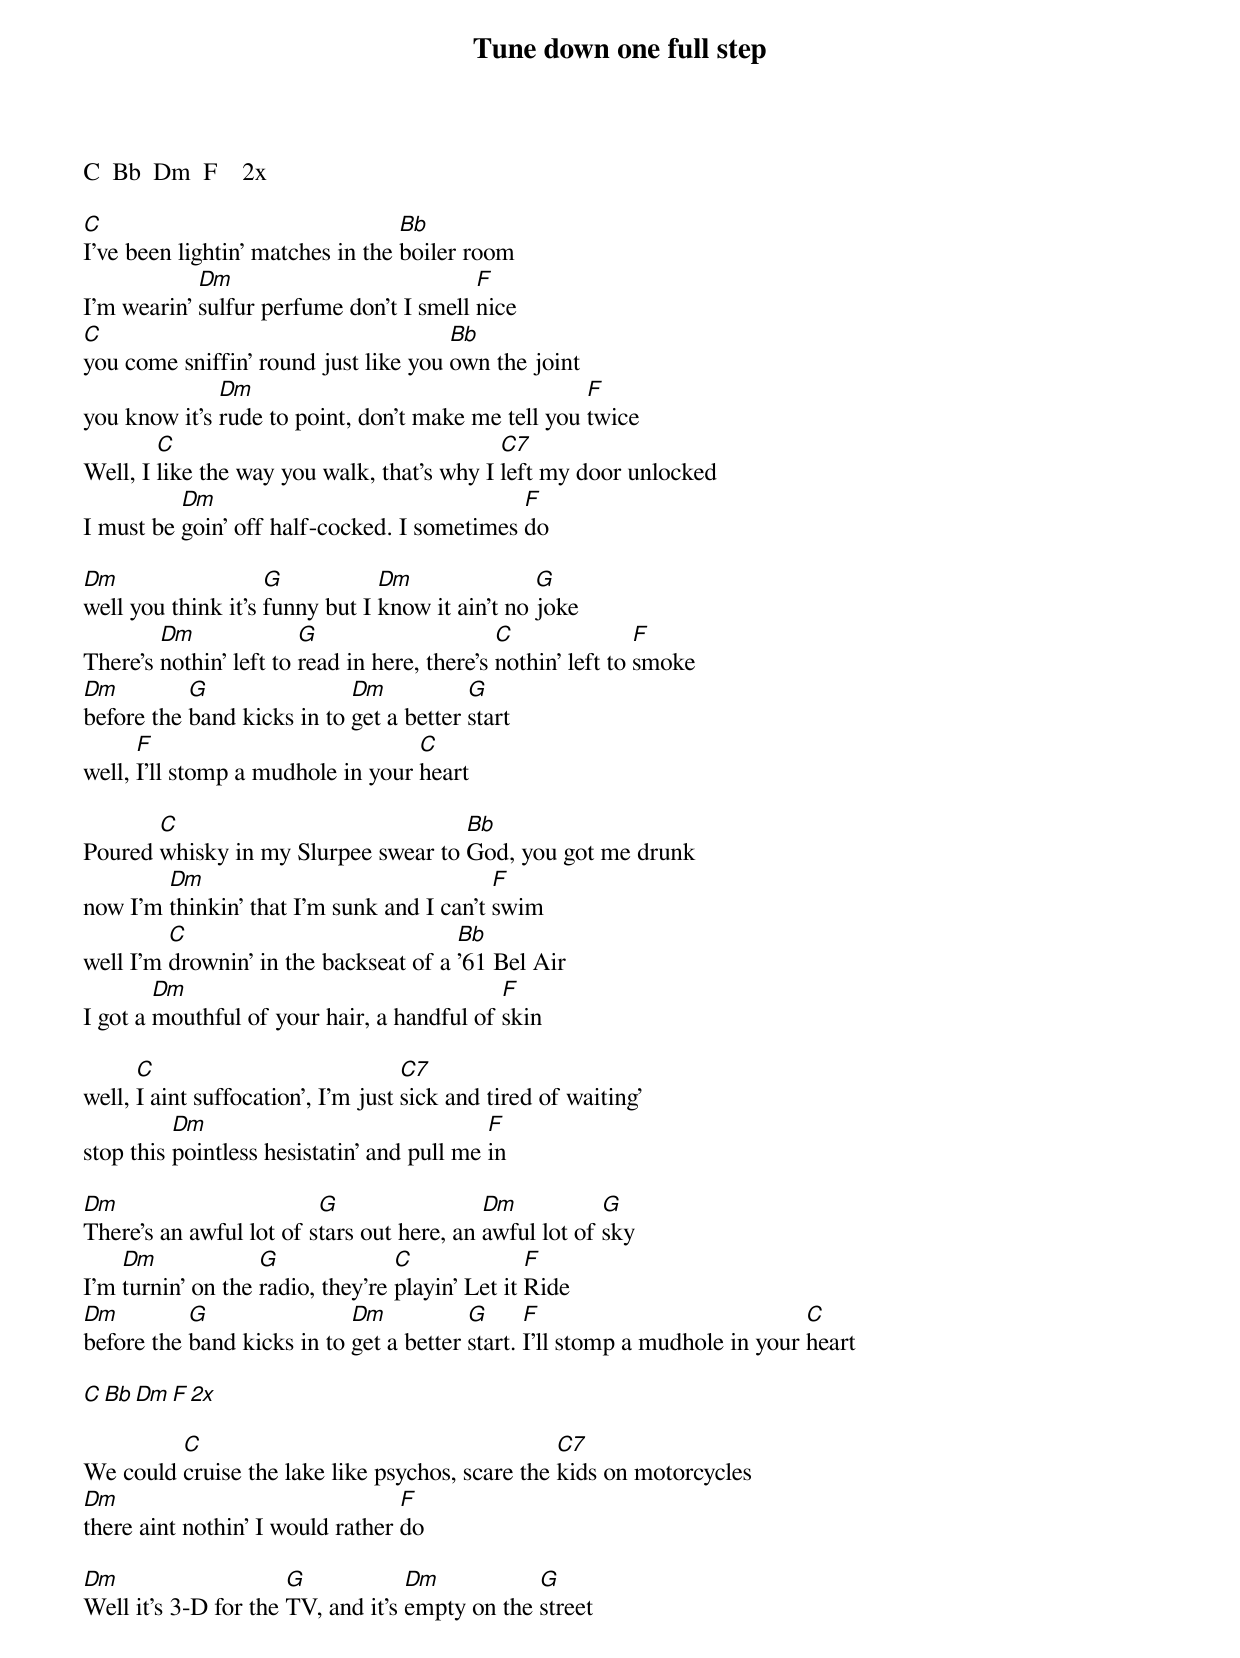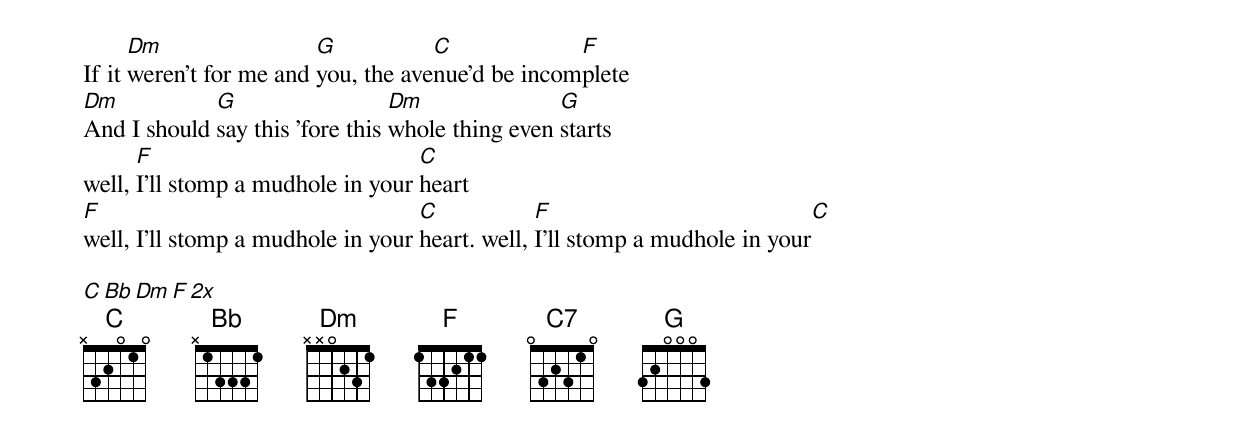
Tune down one full step

C  Bb  Dm  F    2x

C                                 Bb
I've been lightin' matches in the boiler room
            Dm                           F
I'm wearin' sulfur perfume don't I smell nice
C                                     Bb
you come sniffin' round just like you own the joint
              Dm                                    F
you know it's rude to point, don't make me tell you twice
        C                                   C7
Well, I like the way you walk, that's why I left my door unlocked
          Dm                                 F
I must be goin' off half-cocked. I sometimes do

Dm                  G           Dm               G
well you think it's funny but I know it ain't no joke
        Dm              G                     C               F
There's nothin' left to read in here, there's nothin' left to smoke
Dm         G                Dm           G
before the band kicks in to get a better start
      F                            C
well, I'll stomp a mudhole in your heart

       C                             Bb
Poured whisky in my Slurpee swear to God, you got me drunk
        Dm                                 F
now I'm thinkin' that I'm sunk and I can't swim
         C                             Bb
well I'm drownin' in the backseat of a '61 Bel Air
        Dm                                  F
I got a mouthful of your hair, a handful of skin

      C                             C7
well, I aint suffocation', I'm just sick and tired of waiting'
          Dm                                F
stop this pointless hesistatin' and pull me in

Dm                       G                 Dm           G
There's an awful lot of stars out here, an awful lot of sky
    Dm             G              C              F
I'm turnin' on the radio, they're playin' Let it Ride
Dm         G                Dm           G      F                            C
before the band kicks in to get a better start. I'll stomp a mudhole in your heart

C Bb Dm F 2x

         C                                       C7
We could cruise the lake like psychos, scare the kids on motorcycles
Dm                                F
there aint nothin' I would rather do

Dm                    G            Dm           G
Well it's 3-D for the TV, and it's empty on the street
      Dm                 G           C             F
If it weren't for me and you, the avenue'd be incomplete
Dm           G                   Dm               G
And I should say this 'fore this whole thing even starts
      F                            C
well, I'll stomp a mudhole in your heart
F                                  C            F                            C
well, I'll stomp a mudhole in your heart. well, I'll stomp a mudhole in your

C  Bb  Dm  F    2x
